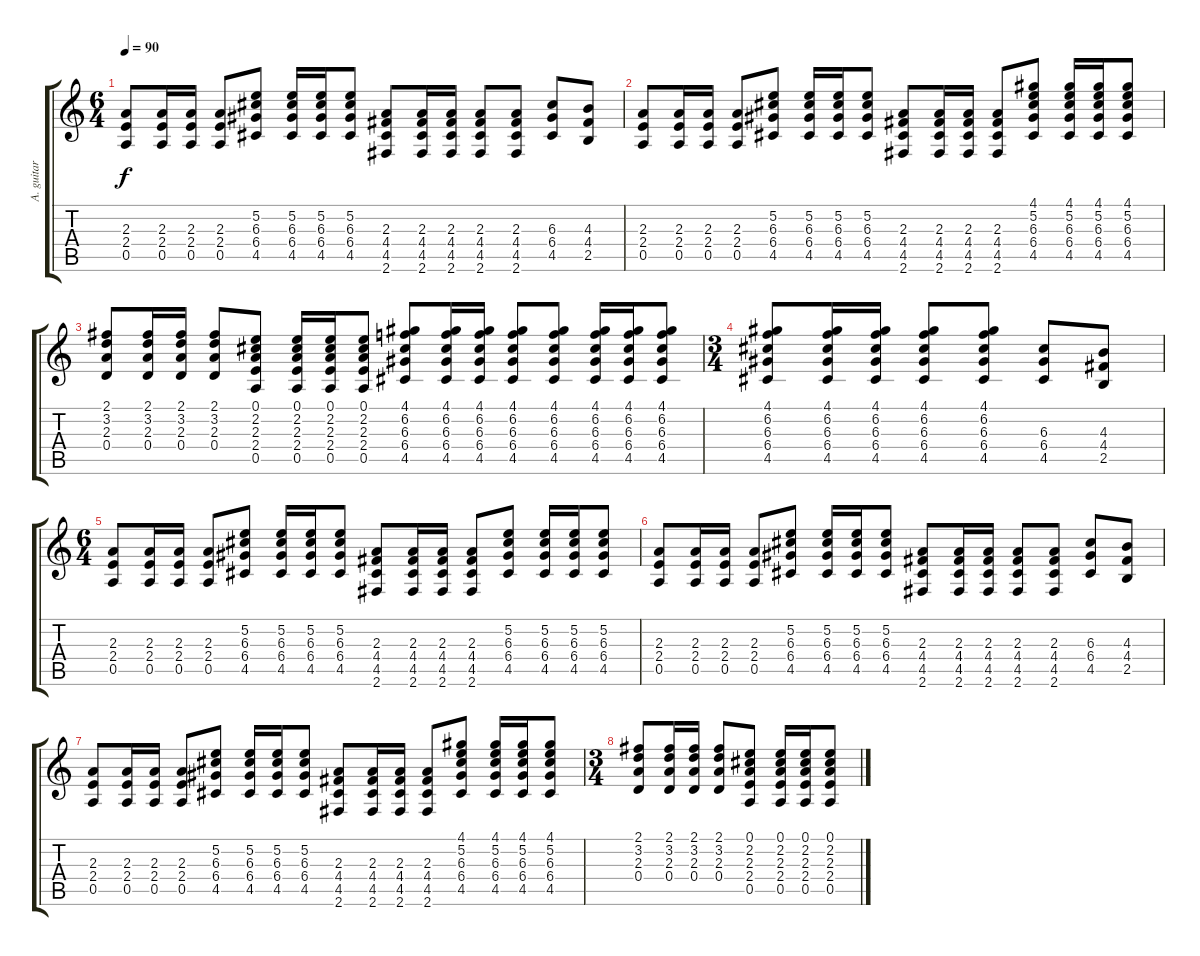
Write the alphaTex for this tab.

\track ("A. guitar" "A. guitar") {instrument acousticguitarsteel}
\staff {score tabs}
\tuning (E4 B3 G3 D3 A2 E2) {hide}
\ts (6 4)
\tempo 90
\clef g2
\ks c
(2.3 2.4 0.5).8{dy f} (2.3 2.4 0.5).16 (2.3 2.4 0.5).16 (2.3 2.4 0.5).8 (5.2 6.3 6.4 4.5).8 (5.2 6.3 6.4 4.5).16 (5.2 6.3 6.4 4.5).16 (5.2 6.3 6.4 4.5).8 (2.3 4.4 4.5 2.6).8 (2.3 4.4 4.5 2.6).16 (2.3 4.4 4.5 2.6).16 (2.3 4.4 4.5 2.6).8 (2.3 4.4 4.5 2.6).8 (6.3 6.4 4.5).8 (4.3 4.4 2.5).8 |
(2.3 2.4 0.5).8 (2.3 2.4 0.5).16 (2.3 2.4 0.5).16 (2.3 2.4 0.5).8 (5.2 6.3 6.4 4.5).8 (5.2 6.3 6.4 4.5).16 (5.2 6.3 6.4 4.5).16 (5.2 6.3 6.4 4.5).8 (2.3 4.4 4.5 2.6).8 (2.3 4.4 4.5 2.6).16 (2.3 4.4 4.5 2.6).16 (2.3 4.4 4.5 2.6).8 (4.1 5.2 6.3 6.4 4.5).8 (4.1 5.2 6.3 6.4 4.5).16 (4.1 5.2 6.3 6.4 4.5).16 (4.1 5.2 6.3 6.4 4.5).8 |
(2.1 3.2 2.3 0.4).8 (2.1 3.2 2.3 0.4).16 (2.1 3.2 2.3 0.4).16 (2.1 3.2 2.3 0.4).8 (0.1 2.2 2.3 2.4 0.5).8 (0.1 2.2 2.3 2.4 0.5).16 (0.1 2.2 2.3 2.4 0.5).16 (0.1 2.2 2.3 2.4 0.5).8 (4.1 6.2 6.3 6.4 4.5).8 (4.1 6.2 6.3 6.4 4.5).16 (4.1 6.2 6.3 6.4 4.5).16 (4.1 6.2 6.3 6.4 4.5).8 (4.1 6.2 6.3 6.4 4.5).8 (4.1 6.2 6.3 6.4 4.5).16 (4.1 6.2 6.3 6.4 4.5).16 (4.1 6.2 6.3 6.4 4.5).8 |
\ts (3 4)
(4.1 6.2 6.3 6.4 4.5).8 (4.1 6.2 6.3 6.4 4.5).16 (4.1 6.2 6.3 6.4 4.5).16 (4.1 6.2 6.3 6.4 4.5).8 (4.1 6.2 6.3 6.4 4.5).8 (6.3 6.4 4.5).8 (4.3 4.4 2.5).8 |
\ts (6 4)
(2.3 2.4 0.5).8 (2.3 2.4 0.5).16 (2.3 2.4 0.5).16 (2.3 2.4 0.5).8 (5.2 6.3 6.4 4.5).8 (5.2 6.3 6.4 4.5).16 (5.2 6.3 6.4 4.5).16 (5.2 6.3 6.4 4.5).8 (2.3 4.4 4.5 2.6).8 (2.3 4.4 4.5 2.6).16 (2.3 4.4 4.5 2.6).16 (2.3 4.4 4.5 2.6).8 (5.2 6.3 6.4 4.5).8 (5.2 6.3 6.4 4.5).16 (5.2 6.3 6.4 4.5).16 (5.2 6.3 6.4 4.5).8 |
(2.3 2.4 0.5).8 (2.3 2.4 0.5).16 (2.3 2.4 0.5).16 (2.3 2.4 0.5).8 (5.2 6.3 6.4 4.5).8 (5.2 6.3 6.4 4.5).16 (5.2 6.3 6.4 4.5).16 (5.2 6.3 6.4 4.5).8 (2.3 4.4 4.5 2.6).8 (2.3 4.4 4.5 2.6).16 (2.3 4.4 4.5 2.6).16 (2.3 4.4 4.5 2.6).8 (2.3 4.4 4.5 2.6).8 (6.3 6.4 4.5).8 (4.3 4.4 2.5).8 |
(2.3 2.4 0.5).8 (2.3 2.4 0.5).16 (2.3 2.4 0.5).16 (2.3 2.4 0.5).8 (5.2 6.3 6.4 4.5).8 (5.2 6.3 6.4 4.5).16 (5.2 6.3 6.4 4.5).16 (5.2 6.3 6.4 4.5).8 (2.3 4.4 4.5 2.6).8 (2.3 4.4 4.5 2.6).16 (2.3 4.4 4.5 2.6).16 (2.3 4.4 4.5 2.6).8 (4.1 5.2 6.3 6.4 4.5).8 (4.1 5.2 6.3 6.4 4.5).16 (4.1 5.2 6.3 6.4 4.5).16 (4.1 5.2 6.3 6.4 4.5).8 |
\ts (3 4)
(2.1 3.2 2.3 0.4).8 (2.1 3.2 2.3 0.4).16 (2.1 3.2 2.3 0.4).16 (2.1 3.2 2.3 0.4).8 (0.1 2.2 2.3 2.4 0.5).8 (0.1 2.2 2.3 2.4 0.5).16 (0.1 2.2 2.3 2.4 0.5).16 (0.1 2.2 2.3 2.4 0.5).8
